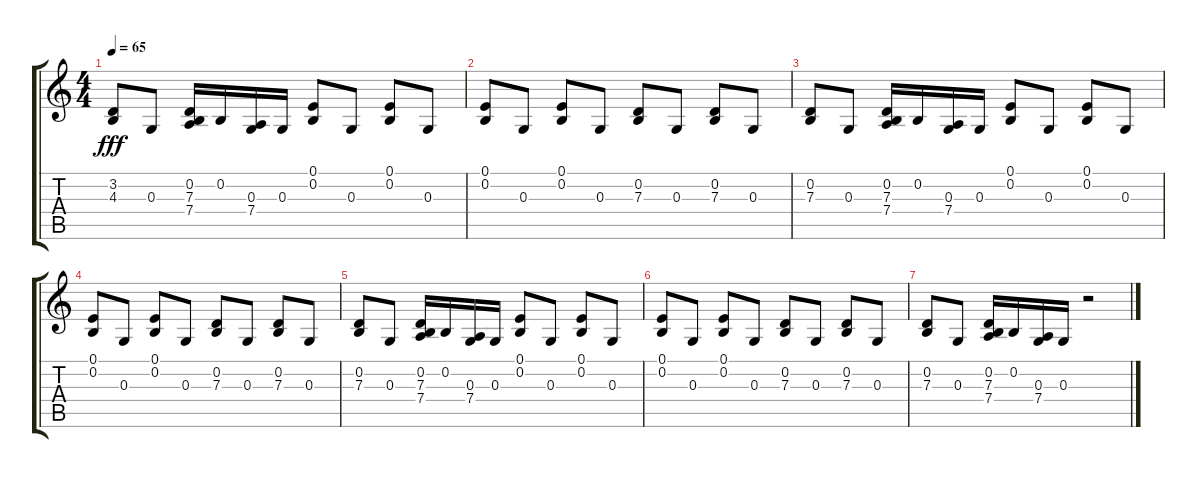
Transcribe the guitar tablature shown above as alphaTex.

\track "" {instrument electricgrandpiano}
\staff {score tabs}
\tuning (E4 B3 G3 D3 A2 E2) {hide}
\ts (4 4)
\tempo 65
\clef g2
\ks c
(3.2 4.3).8{dy fff} 0.3.8 (0.2 7.3 7.4).16 0.2.16 (0.3 7.4).16 0.3.16 (0.1 0.2).8 0.3.8 (0.1 0.2).8 0.3.8 |
(0.1 0.2).8 0.3.8 (0.1 0.2).8 0.3.8 (0.2 7.3).8 0.3.8 (0.2 7.3).8 0.3.8 |
(0.2 7.3).8 0.3.8 (0.2 7.3 7.4).16 0.2.16 (0.3 7.4).16 0.3.16 (0.1 0.2).8 0.3.8 (0.1 0.2).8 0.3.8 |
(0.1 0.2).8 0.3.8 (0.1 0.2).8 0.3.8 (0.2 7.3).8 0.3.8 (0.2 7.3).8 0.3.8 |
(0.2 7.3).8 0.3.8 (0.2 7.3 7.4).16 0.2.16 (0.3 7.4).16 0.3.16 (0.1 0.2).8 0.3.8 (0.1 0.2).8 0.3.8 |
(0.1 0.2).8 0.3.8 (0.1 0.2).8 0.3.8 (0.2 7.3).8 0.3.8 (0.2 7.3).8 0.3.8 |
(0.2 7.3).8 0.3.8 (0.2 7.3 7.4).16 0.2.16 (0.3 7.4).16 0.3.16 r.2
